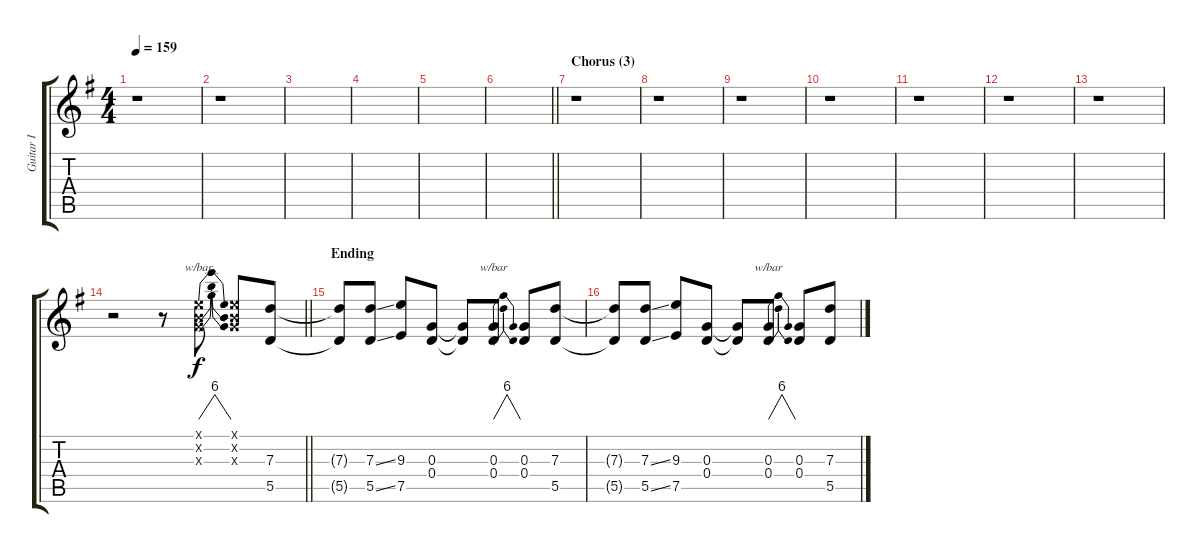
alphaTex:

\track ("Guitar I" "Guitar I") {instrument distortionguitar}
\staff {score tabs}
\tuning (E4 B3 G3 D3 A2 E2) {hide}
\ts (4 4)
\tempo 159
\clef g2
\ks g
r.1{dy f} |
r.1 |
|
|
|
\barLineRight lightlight
|
\section ("" "Chorus (3)")
r.1 |
r.1 |
r.1 |
r.1 |
r.1 |
r.1 |
r.1 |
\barLineRight lightlight
r.2 r.8 (0.1{x} 0.2{x} 0.3{x}).8{tbe (dip default 0 0 30 24 60 0)} (0.1{x} 0.2{x} 0.3{x}).8 (7.3 5.5).8 |
\section ("" "Ending")
(7.3{t} 5.5{t}).8 (7.3{ss} 5.5{ss}).8 (9.3 7.5).8 (0.3 0.4).8 (0.3{t} 0.4{t}).8 (0.3 0.4).8{tbe (dip default 0 0 30 24 60 0)} (0.3 0.4).8 (7.3 5.5).8 |
(7.3{t} 5.5{t}).8 (7.3{ss} 5.5{ss}).8 (9.3 7.5).8 (0.3 0.4).8 (0.3{t} 0.4{t}).8 (0.3 0.4).8{tbe (dip default 0 0 30 24 60 0)} (0.3 0.4).8 (7.3 5.5).8
